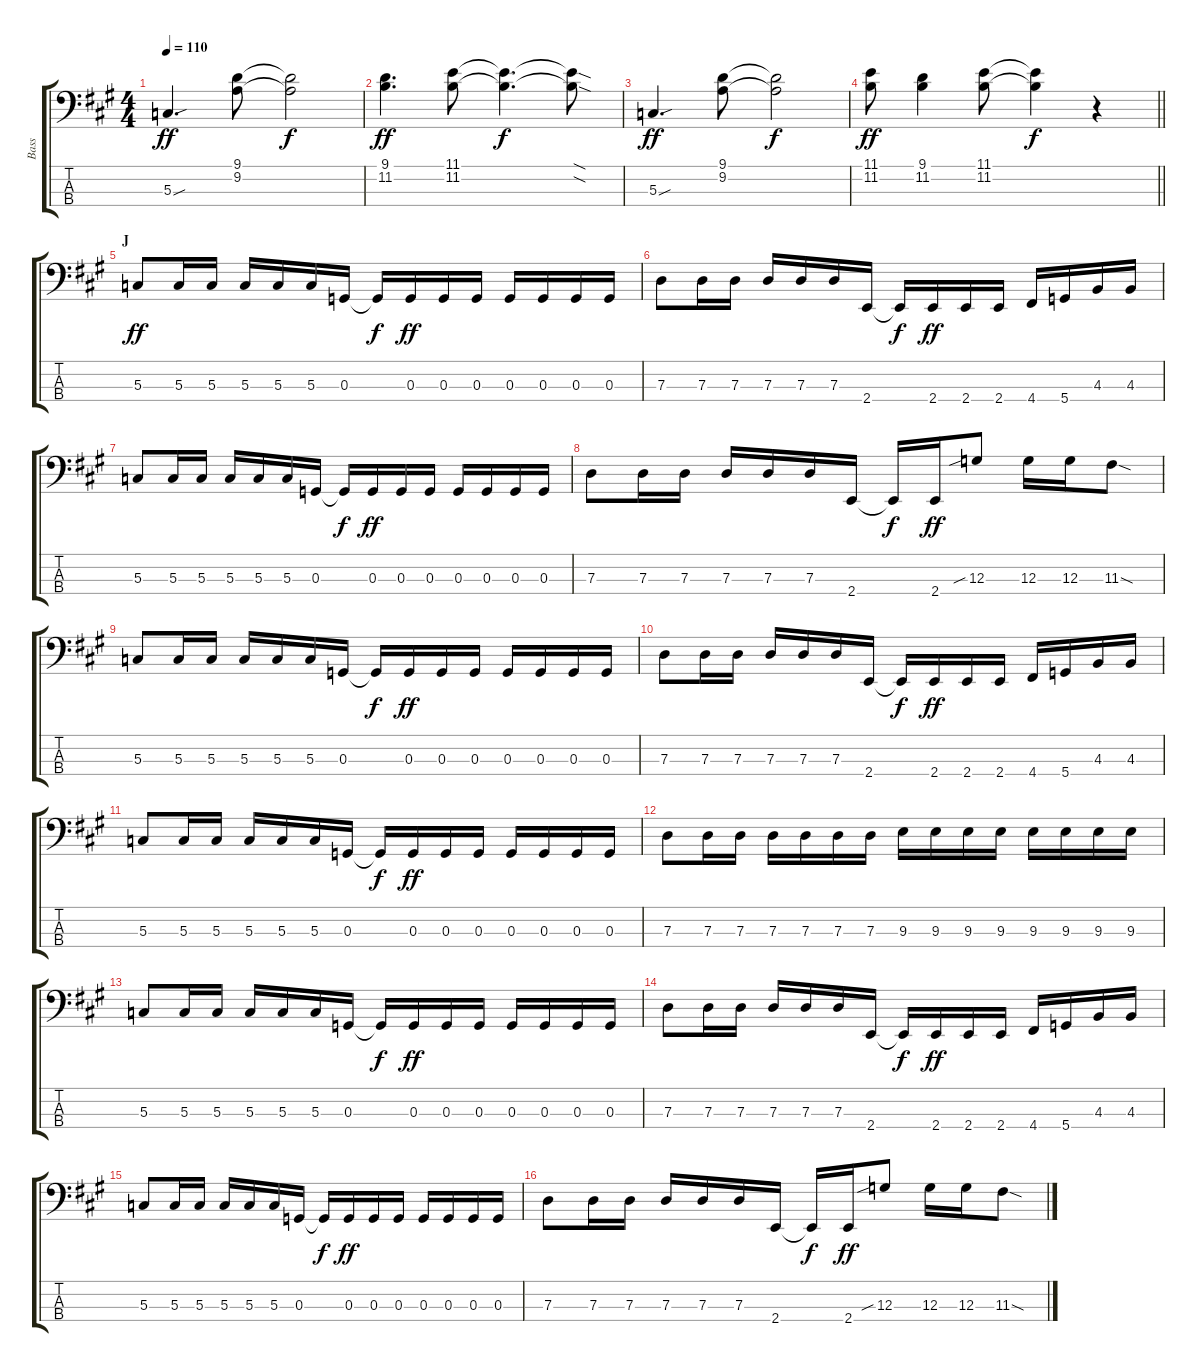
\track ("Bass" "Bass") {instrument electricbasspick}
\staff {score tabs}
\tuning (F2 C2 G1 D1) {hide}
\ts (4 4)
\tempo 110
\clef f4
\ks a
5.3{sou}.4{d dy ff} (9.1 9.2).8 (9.1{t} 9.2{t}).2{dy f} |
(9.1 11.2).4{d dy ff} (11.1 11.2).8 (11.1{t} 11.2{t}).4{d dy f} (11.1{sod t} 11.2{sod t}).8 |
5.3{sou}.4{d dy ff} (9.1 9.2).8 (9.1{t} 9.2{t}).2{dy f} |
\barLineRight lightlight
(11.1 11.2).8{dy ff} (9.1 11.2).4 (11.1 11.2).8 (11.1{t} 11.2{t}).4{dy f} r.4 |
\section ("" "J")
5.3.8{dy ff} 5.3.16 5.3.16 5.3.16 5.3.16 5.3.16 0.3.16 0.3{t}.16{dy f} 0.3.16{dy ff} 0.3.16 0.3.16 0.3.16 0.3.16 0.3.16 0.3.16 |
7.3.8 7.3.16 7.3.16 7.3.16 7.3.16 7.3.16 2.4.16 2.4{t}.16{dy f} 2.4.16{dy ff} 2.4.16 2.4.16 4.4.16 5.4.16 4.3.16 4.3.16 |
5.3.8 5.3.16 5.3.16 5.3.16 5.3.16 5.3.16 0.3.16 0.3{t}.16{dy f} 0.3.16{dy ff} 0.3.16 0.3.16 0.3.16 0.3.16 0.3.16 0.3.16 |
7.3.8 7.3.16 7.3.16 7.3.16 7.3.16 7.3.16 2.4.16 2.4{t}.16{dy f} 2.4.16{dy ff} 12.3{sib}.8 12.3.16 12.3.16 11.3{sod}.8 |
5.3.8 5.3.16 5.3.16 5.3.16 5.3.16 5.3.16 0.3.16 0.3{t}.16{dy f} 0.3.16{dy ff} 0.3.16 0.3.16 0.3.16 0.3.16 0.3.16 0.3.16 |
7.3.8 7.3.16 7.3.16 7.3.16 7.3.16 7.3.16 2.4.16 2.4{t}.16{dy f} 2.4.16{dy ff} 2.4.16 2.4.16 4.4.16 5.4.16 4.3.16 4.3.16 |
5.3.8 5.3.16 5.3.16 5.3.16 5.3.16 5.3.16 0.3.16 0.3{t}.16{dy f} 0.3.16{dy ff} 0.3.16 0.3.16 0.3.16 0.3.16 0.3.16 0.3.16 |
7.3.8 7.3.16 7.3.16 7.3.16 7.3.16 7.3.16 7.3.16 9.3.16 9.3.16 9.3.16 9.3.16 9.3.16 9.3.16 9.3.16 9.3.16 |
5.3.8 5.3.16 5.3.16 5.3.16 5.3.16 5.3.16 0.3.16 0.3{t}.16{dy f} 0.3.16{dy ff} 0.3.16 0.3.16 0.3.16 0.3.16 0.3.16 0.3.16 |
7.3.8 7.3.16 7.3.16 7.3.16 7.3.16 7.3.16 2.4.16 2.4{t}.16{dy f} 2.4.16{dy ff} 2.4.16 2.4.16 4.4.16 5.4.16 4.3.16 4.3.16 |
5.3.8 5.3.16 5.3.16 5.3.16 5.3.16 5.3.16 0.3.16 0.3{t}.16{dy f} 0.3.16{dy ff} 0.3.16 0.3.16 0.3.16 0.3.16 0.3.16 0.3.16 |
7.3.8 7.3.16 7.3.16 7.3.16 7.3.16 7.3.16 2.4.16 2.4{t}.16{dy f} 2.4.16{dy ff} 12.3{sib}.8 12.3.16 12.3.16 11.3{sod}.8
